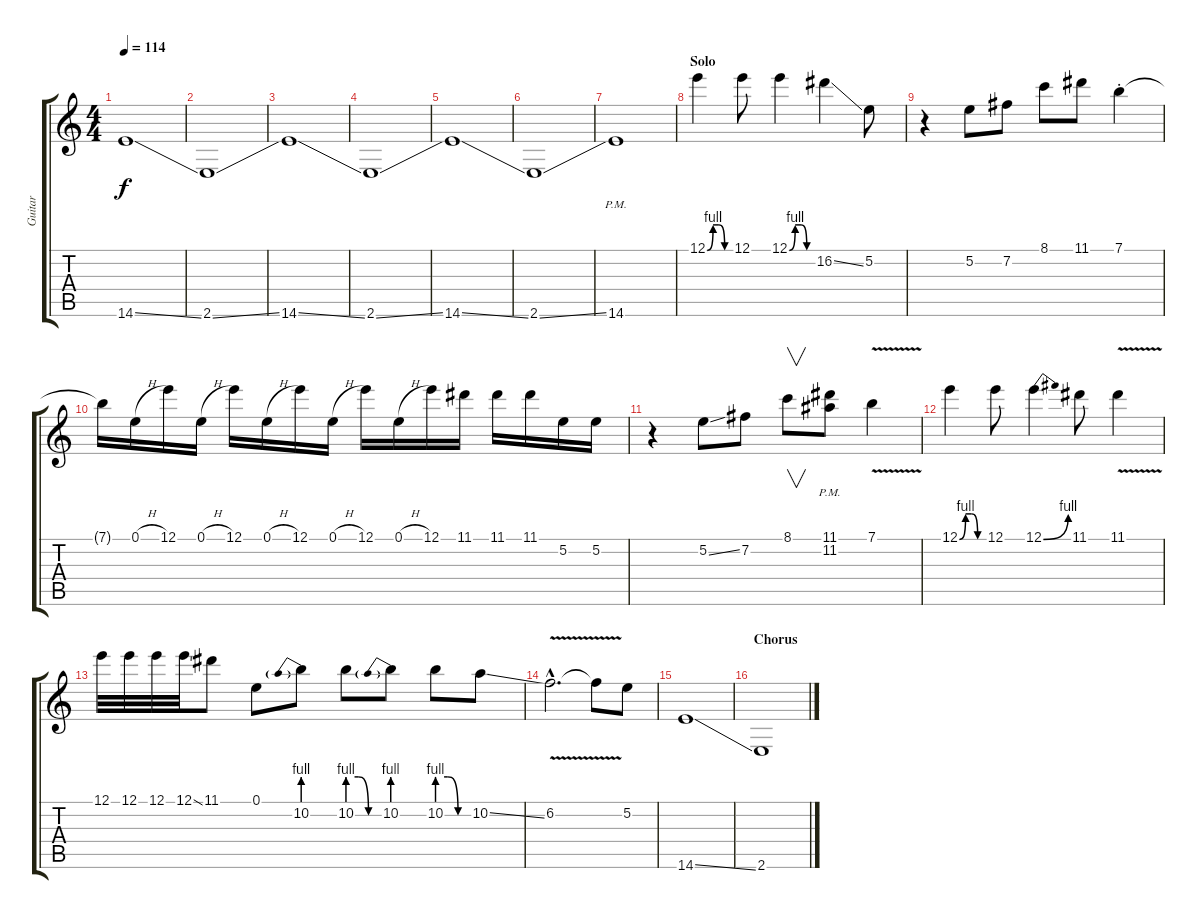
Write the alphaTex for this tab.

\track ("Guitar" "Guitar") {instrument overdrivenguitar}
\staff {score tabs}
\tuning (E4 B3 G3 D3 A2 D2) {hide}
\ts (4 4)
\tempo 114
\clef g2
\ks c
14.6{ss}.1{dy f} |
2.6{ss}.1 |
14.6{ss}.1 |
2.6{ss}.1 |
14.6{ss}.1 |
2.6{ss}.1 |
14.6{pm}.1 |
\section ("" "Solo")
12.1{be (custom 0 0 15 4 30 4 45 0 60 0)}.4{balance 8} 12.1.8 12.1{be (custom 0 0 15 4 30 4 45 0 60 0)}.4 16.2{ss}.4 5.2.8 |
r.4 5.2.8 7.2.8 8.1.8 11.1.8 7.1{st}.4 |
7.1{t}.16 0.1{h}.16 12.1.16 0.1{h}.16 12.1.16 0.1{h}.16 12.1.16 0.1{h}.16 12.1.16 0.1{h}.16 12.1.16 11.1.16 11.1.16 11.1.16 5.2.16 5.2.16 |
r.4 5.2{ss}.8 7.2.8 8.1.8{v} (11.1{pm} 11.2{pm}).8 7.1{v}.4 |
12.1{be (custom 0 0 15 4 30 4 45 0 60 0)}.4 12.1.8 12.1{be (bend 0 0 60 4)}.4 11.1.8 11.1{v}.4 |
12.1.32 12.1.32 12.1.32 12.1{ss}.32 11.1.8 0.1.8 10.2{be (prebend 0 4 60 4)}.8 10.2{be (custom 0 4 20 4 40 0 60 0)}.8 10.2{be (prebend 0 4 60 4)}.8 10.2{be (custom 0 4 20 4 40 0 60 0)}.8 10.2{ss}.8 |
6.2{v hac}.2{d} 6.2{t}.8 5.2.8 |
14.6{ss}.1 |
\section ("" "Chorus")
2.6{ss}.1{balance 0}
